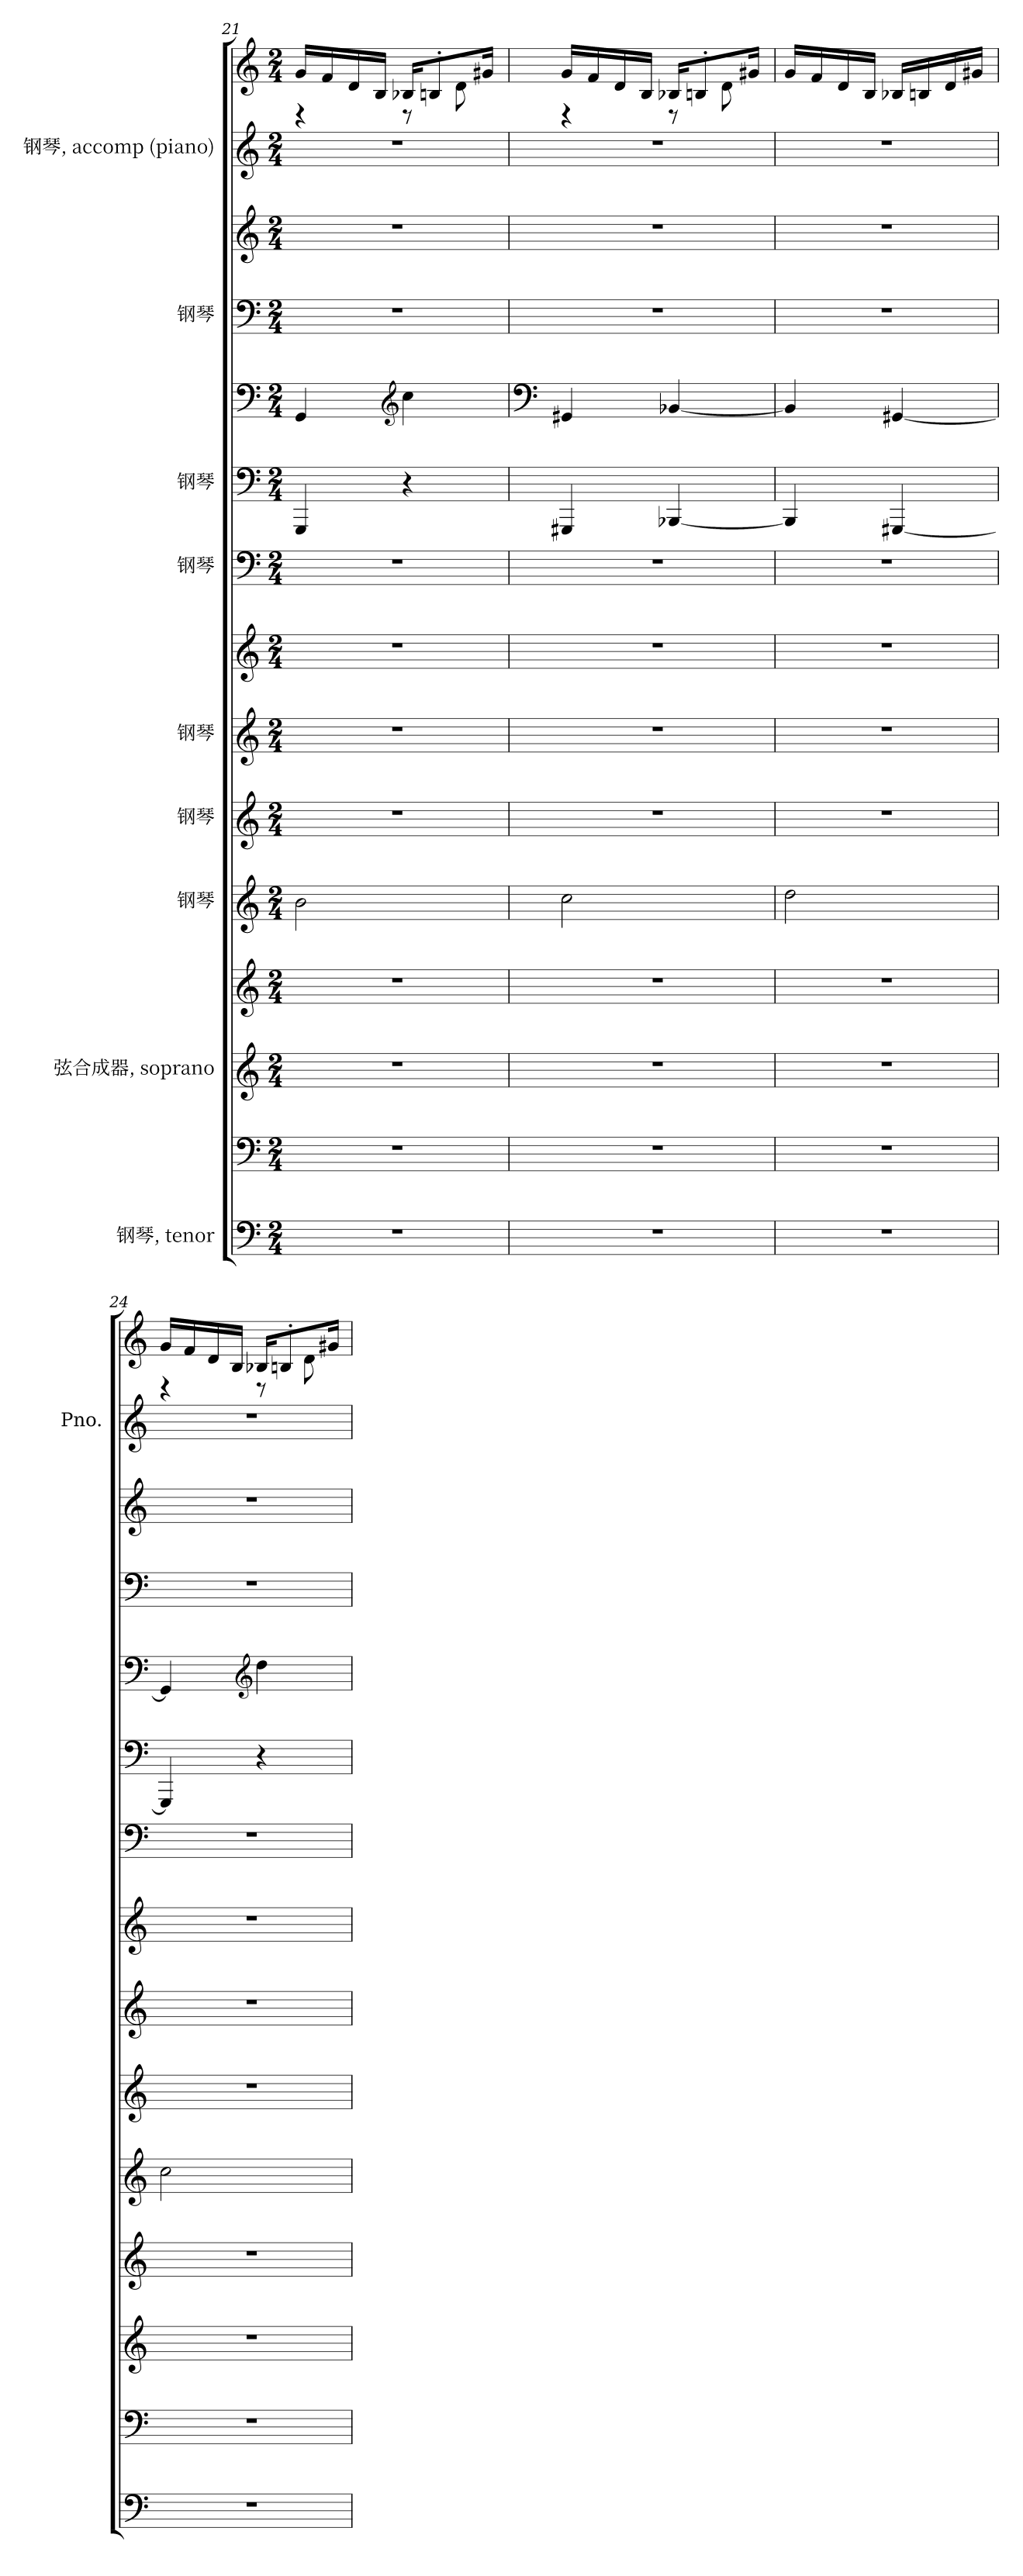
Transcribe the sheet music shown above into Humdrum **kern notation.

**kern	**kern	**kern	**kern	**kern	**kern	**kern	**kern	**kern	**kern	**kern	**kern	**kern	**kern	**kern
*part9	*part9	*part8	*part8	*part7	*part6	*part5	*part5	*part4	*part3	*part3	*part2	*part2	*part1	*part1
*staff15	*staff14	*staff13	*staff12	*staff11	*staff10	*staff9	*staff8	*staff7	*staff6	*staff5	*staff4	*staff3	*staff2	*staff1
*I"钢琴, tenor	*	*I"弦合成器, soprano	*	*I"钢琴	*I"钢琴	*I"钢琴	*	*I"钢琴	*I"钢琴	*	*I"钢琴	*	*I"钢琴, accomp (piano)	*
*	*	*	*	*	*	*	*	*	*	*	*	*	*I'Pno.	*
*clefF4	*clefF4	*clefG2	*clefG2	*clefG2	*clefG2	*clefG2	*clefG2	*clefF4	*clefF4	*clefF4	*clefF4	*clefG2	*clefG2	*clefG2
*k[]	*k[]	*k[]	*k[]	*k[]	*k[]	*k[]	*k[]	*k[]	*k[]	*k[]	*k[]	*k[]	*k[]	*k[]
*M2/4	*M2/4	*M2/4	*M2/4	*M2/4	*M2/4	*M2/4	*M2/4	*M2/4	*M2/4	*M2/4	*M2/4	*M2/4	*M2/4	*M2/4
=21	=21	=21	=21	=21	=21	=21	=21	=21	=21	=21	=21	=21	=21	=21
*	*	*	*	*	*	*	*	*	*	*	*	*	*	*^
2r	2r	2r	2r	2b\	2r	2r	2r	2r	4GGG/	4GG/	2r	2r	2r	16g/LL	4r
.	.	.	.	.	.	.	.	.	.	.	.	.	.	16f/	.
.	.	.	.	.	.	.	.	.	.	.	.	.	.	16d/	.
.	.	.	.	.	.	.	.	.	.	.	.	.	.	16B/JJ	.
*	*	*	*	*	*	*	*	*	*	*clefG2	*	*	*	*	*
.	.	.	.	.	.	.	.	.	4r	4cc\	.	.	.	16B-X/KL	8r
.	.	.	.	.	.	.	.	.	.	.	.	.	.	8Bn'/	.
.	.	.	.	.	.	.	.	.	.	.	.	.	.	.	8d\
.	.	.	.	.	.	.	.	.	.	.	.	.	.	16g#X/Jk	.
=22	=22	=22	=22	=22	=22	=22	=22	=22	=22	=22	=22	=22	=22	=22	=22
*	*	*	*	*	*	*	*	*	*	*clefF4	*	*	*	*	*
2r	2r	2r	2r	2cc\	2r	2r	2r	2r	4GGG#X/	4GG#X/	2r	2r	2r	16g/LL	4r
.	.	.	.	.	.	.	.	.	.	.	.	.	.	16f/	.
.	.	.	.	.	.	.	.	.	.	.	.	.	.	16d/	.
.	.	.	.	.	.	.	.	.	.	.	.	.	.	16B/JJ	.
.	.	.	.	.	.	.	.	.	[4BBB-X/	[4BB-X/	.	.	.	16B-X/KL	8r
.	.	.	.	.	.	.	.	.	.	.	.	.	.	8Bn'/	.
.	.	.	.	.	.	.	.	.	.	.	.	.	.	.	8d\
.	.	.	.	.	.	.	.	.	.	.	.	.	.	16g#X/Jk	.
*	*	*	*	*	*	*	*	*	*	*	*	*	*	*v	*v
!!LO:PB:g=z
=23	=23	=23	=23	=23	=23	=23	=23	=23	=23	=23	=23	=23	=23	=23
2r	2r	2r	2r	2dd\	2r	2r	2r	2r	4BBB-/]	4BB-/]	2r	2r	2r	16g/LL
.	.	.	.	.	.	.	.	.	.	.	.	.	.	16f/
.	.	.	.	.	.	.	.	.	.	.	.	.	.	16d/
.	.	.	.	.	.	.	.	.	.	.	.	.	.	16B/JJ
.	.	.	.	.	.	.	.	.	[4GGG#X/	[4GG#X/	.	.	.	16B-X/LL
.	.	.	.	.	.	.	.	.	.	.	.	.	.	16Bn/
.	.	.	.	.	.	.	.	.	.	.	.	.	.	16d/
.	.	.	.	.	.	.	.	.	.	.	.	.	.	16g#X/JJ
=24	=24	=24	=24	=24	=24	=24	=24	=24	=24	=24	=24	=24	=24	=24
*	*	*	*	*	*	*	*	*	*	*	*	*	*	*^
2r	2r	2r	2r	2cc\	2r	2r	2r	2r	4GGG#/]	4GG#/]	2r	2r	2r	16g/LL	4r
.	.	.	.	.	.	.	.	.	.	.	.	.	.	16f/	.
.	.	.	.	.	.	.	.	.	.	.	.	.	.	16d/	.
.	.	.	.	.	.	.	.	.	.	.	.	.	.	16B/JJ	.
*	*	*	*	*	*	*	*	*	*	*clefG2	*	*	*	*	*
.	.	.	.	.	.	.	.	.	4r	4dd\	.	.	.	16B-X/KL	8r
.	.	.	.	.	.	.	.	.	.	.	.	.	.	8Bn'/	.
.	.	.	.	.	.	.	.	.	.	.	.	.	.	.	8d\
.	.	.	.	.	.	.	.	.	.	.	.	.	.	16g#X/Jk	.
*	*	*	*	*	*	*	*	*	*	*	*	*	*	*v	*v
=	=	=	=	=	=	=	=	=	=	=	=	=	=	=
*-	*-	*-	*-	*-	*-	*-	*-	*-	*-	*-	*-	*-	*-	*-
